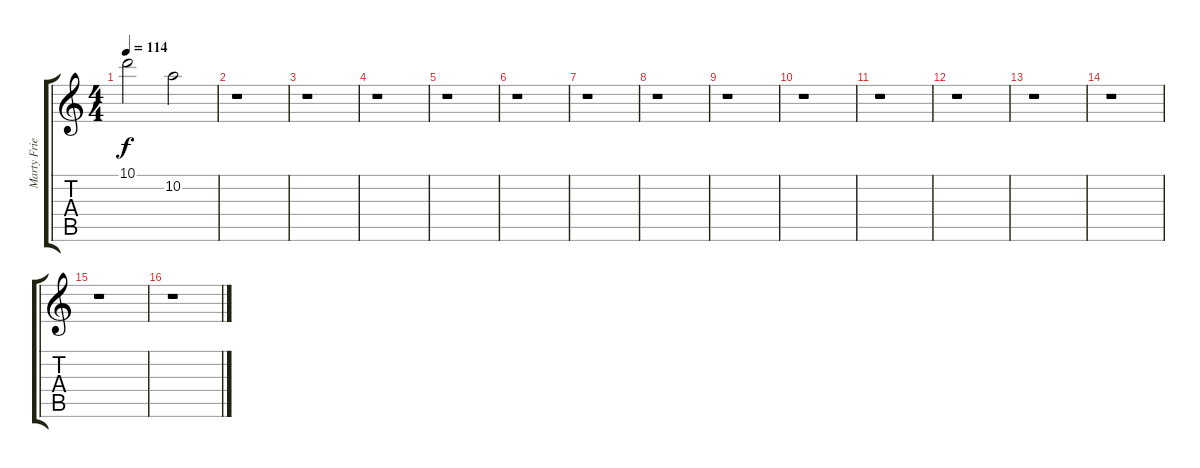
\track ("Marty Friedman Solo" "Marty Frie") {instrument distortionguitar}
\staff {score tabs}
\tuning (E4 B3 G3 D3 A2 E2) {hide}
\ts (4 4)
\tempo 114
\clef g2
\ks c
10.1.2{dy f} 10.2.2 |
r.1 |
r.1 |
r.1 |
r.1 |
r.1 |
r.1 |
r.1 |
r.1 |
r.1 |
r.1 |
r.1 |
r.1 |
r.1 |
r.1 |
r.1
